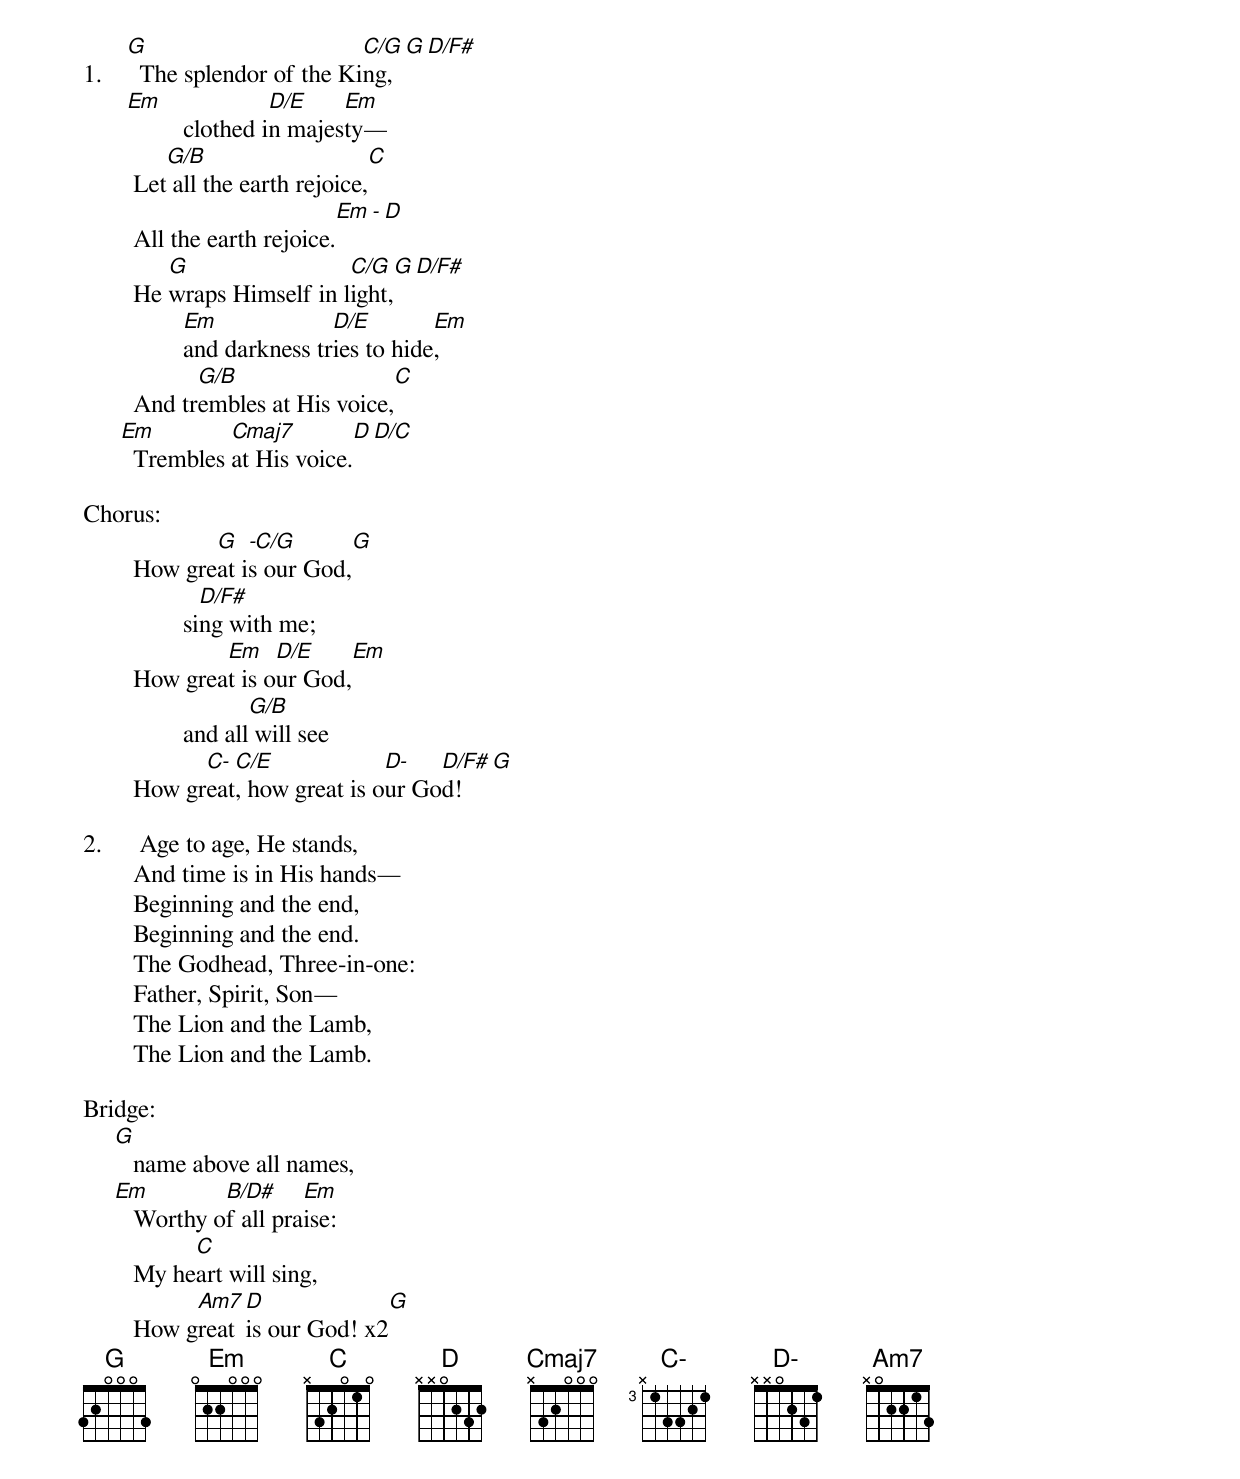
      G                       C/G      G         D/F#
1.	The splendor of the King,
       Em                D/E    Em
		clothed in majesty—
           G/B                         C
	Let all the earth rejoice,
                                   Em - D
	All the earth rejoice.
           G                 C/G         G        D/F#
	He wraps Himself in light,
                Em             D/E        Em
		and darkness tries to hide,
              G/B                            C
	And trembles at His voice,
      Em         Cmaj7        D        D/C
	Trembles at His voice.

Chorus:
               G   -C/G            G
	How great is our God,
		  D/F#
		sing with me;
                Em    D/E        Em
	How great is our God,
		       G/B
		and all will see
              C- C/E             D-   D/F#           G
	How great, how great is our God!

2.	Age to age, He stands,
	And time is in His hands—
	Beginning and the end,
	Beginning and the end.
	The Godhead, Three-in-one:
	Father, Spirit, Son—
	The Lion and the Lamb,
	The Lion and the Lamb.

Bridge:
     G
	name above all names,
     Em         B/D#     Em
	Worthy of all praise:
             C
	My heart will sing,
             Am7  D                G
	How great is our God! x2
